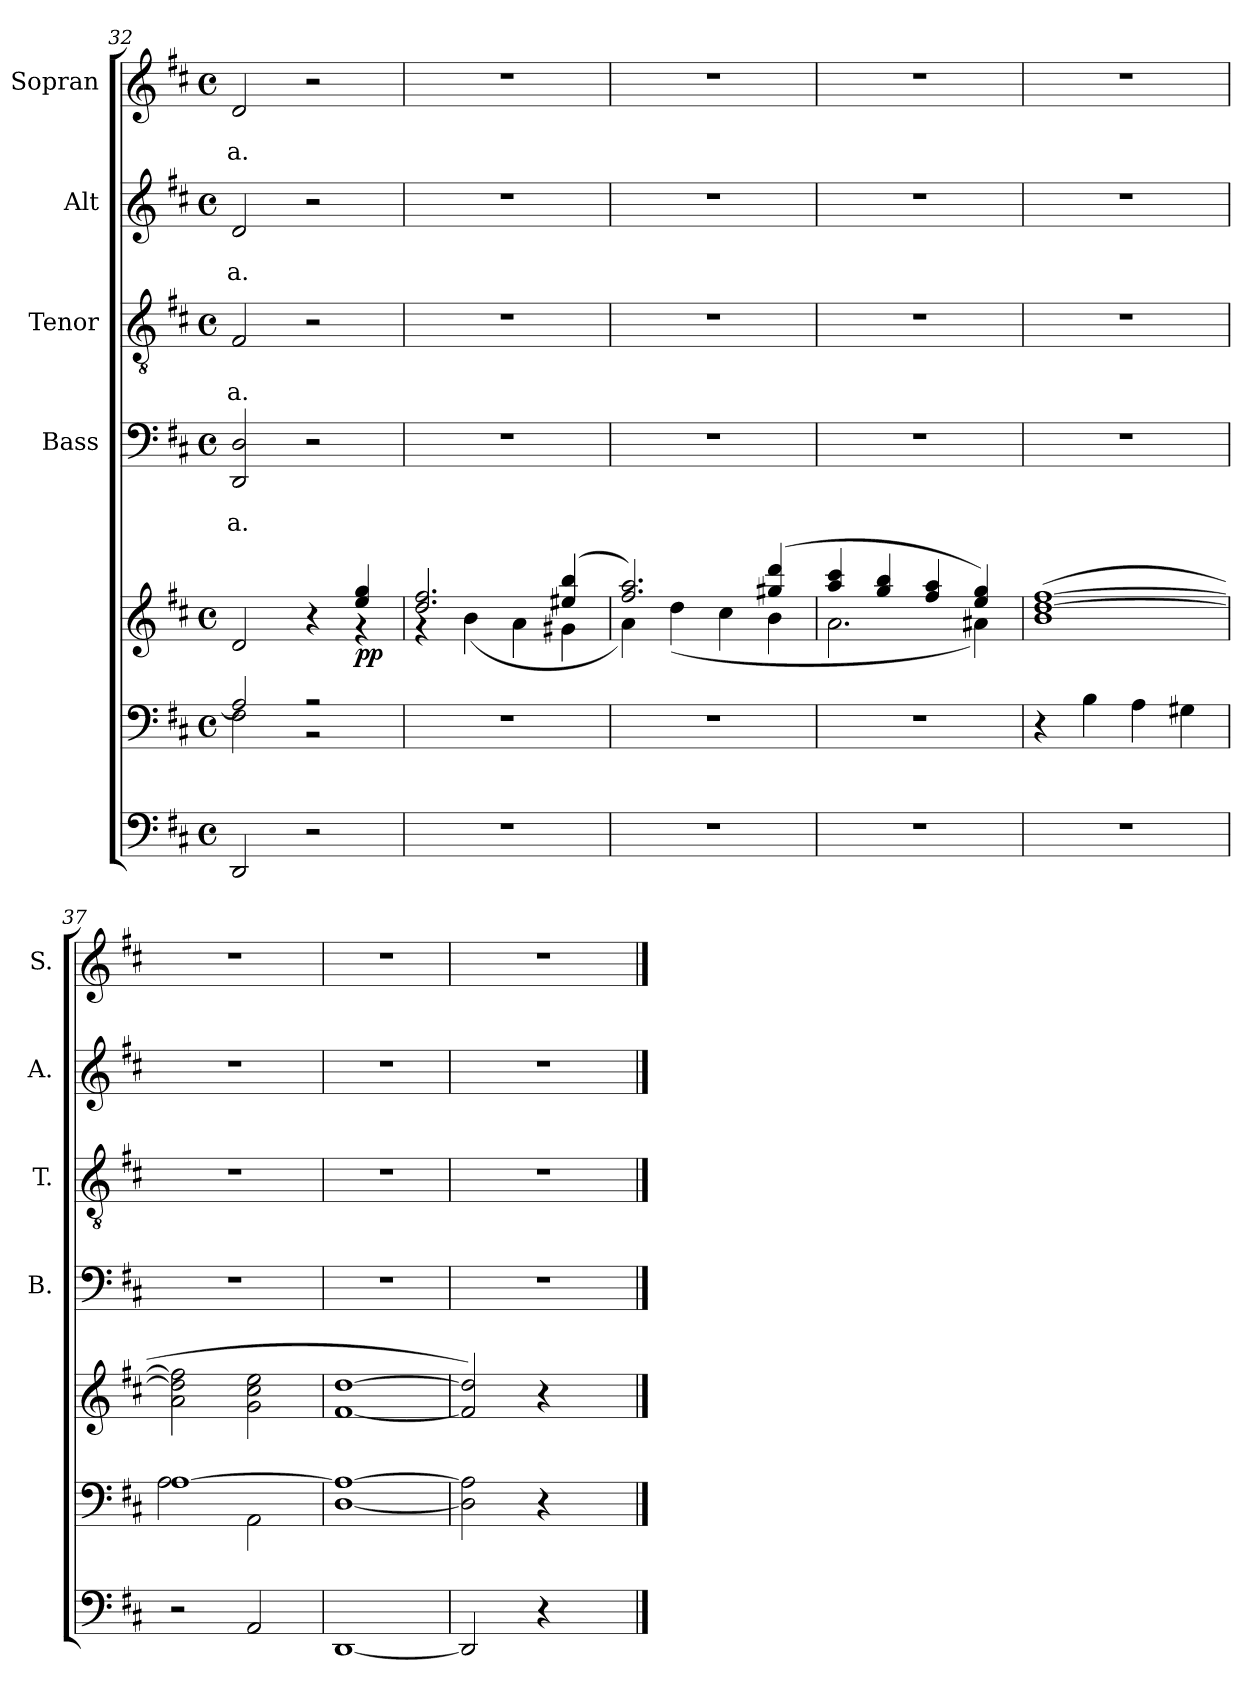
**kern	**kern	**kern	**dynam	**kern	**text	**text	**kern	**text	**text	**kern	**text	**text	**kern	**text	**text
*part5	*part5	*part5	*part5	*part4	*part4	*part4	*part3	*part3	*part3	*part2	*part2	*part2	*part1	*part1	*part1
*staff7	*staff6	*staff5	*staff5/6/7	*staff4	*staff4	*staff4	*staff3	*staff3	*staff3	*staff2	*staff2	*staff2	*staff1	*staff1	*staff1
*	*	*	*	*I"Bass	*	*	*I"Tenor	*	*	*I"Alt	*	*	*I"Sopran	*	*
*	*	*	*	*I'B.	*	*	*I'T.	*	*	*I'A.	*	*	*I'S.	*	*
*clefF4	*clefF4	*clefG2	*	*clefF4	*	*	*clefGv2	*	*	*clefG2	*	*	*clefG2	*	*
*k[f#c#]	*k[f#c#]	*k[f#c#]	*	*k[f#c#]	*	*	*k[f#c#]	*	*	*k[f#c#]	*	*	*k[f#c#]	*	*
*D:	*D:	*D:	*	*D:	*	*	*D:	*	*	*D:	*	*	*D:	*	*
*M4/4	*M4/4	*M4/4	*	*M4/4	*	*	*M4/4	*	*	*M4/4	*	*	*M4/4	*	*
*met(c)	*met(c)	*met(c)	*	*met(c)	*	*	*met(c)	*	*	*met(c)	*	*	*met(c)	*	*
=32	=32	=32	=32	=32	=32	=32	=32	=32	=32	=32	=32	=32	=32	=32	=32
*	*^	*^	*	*	*	*	*	*	*	*	*	*	*	*	*
!	!	!	!	!	!	!	!	!LO:LY:b	!	!	!LO:LY:b	!	!	!LO:LY:b	!	!	!LO:LY:b
2DD/	2A/]	2F#\	2d/	2.ryy	.	2DD/ 2D/	.	-a.	2F#/	.	-a.	2d/	.	-a.	2d/	.	-a.
2r	2r	2r	4r	.	.	2r	.	.	2r	.	.	2r	.	.	2r	.	.
!	!	!	!	!	!LO:DY:b	!	!	!	!	!	!	!	!	!	!	!	!
.	.	.	4ee/ 4gg/	4rg	pp	.	.	.	.	.	.	.	.	.	.	.	.
*	*v	*v	*	*	*	*	*	*	*	*	*	*	*	*	*	*	*
=33	=33	=33	=33	=33	=33	=33	=33	=33	=33	=33	=33	=33	=33	=33	=33	=33
1r	1r	2.dd/ 2.ff#/	4rf	.	1r	.	.	1r	.	.	1r	.	.	1r	.	.
.	.	.	(<4b\	.	.	.	.	.	.	.	.	.	.	.	.	.
.	.	.	4a\	.	.	.	.	.	.	.	.	.	.	.	.	.
.	.	(4ee#X/ 4bb/	4g#X\	.	.	.	.	.	.	.	.	.	.	.	.	.
=34	=34	=34	=34	=34	=34	=34	=34	=34	=34	=34	=34	=34	=34	=34	=34	=34
1r	1r	2.ff#/ 2.aa/)	4a\)	.	1r	.	.	1r	.	.	1r	.	.	1r	.	.
.	.	.	(<4dd\	.	.	.	.	.	.	.	.	.	.	.	.	.
.	.	.	4cc#\	.	.	.	.	.	.	.	.	.	.	.	.	.
.	.	(4gg#X/ 4ddd/	4b\	.	.	.	.	.	.	.	.	.	.	.	.	.
=35	=35	=35	=35	=35	=35	=35	=35	=35	=35	=35	=35	=35	=35	=35	=35	=35
1r	1r	4aa/ 4ccc#/	2.a\	.	1r	.	.	1r	.	.	1r	.	.	1r	.	.
.	.	4gg/ 4bb/	.	.	.	.	.	.	.	.	.	.	.	.	.	.
.	.	4ff#/ 4aa/	.	.	.	.	.	.	.	.	.	.	.	.	.	.
.	.	4ee/ 4gg/)	4a#X\)	.	.	.	.	.	.	.	.	.	.	.	.	.
*	*	*v	*v	*	*	*	*	*	*	*	*	*	*	*	*	*
=36	=36	=36	=36	=36	=36	=36	=36	=36	=36	=36	=36	=36	=36	=36	=36
1r	4r	(>1b [1dd [1ff#	.	1r	.	.	1r	.	.	1r	.	.	1r	.	.
.	4B\	.	.	.	.	.	.	.	.	.	.	.	.	.	.
.	4A\	.	.	.	.	.	.	.	.	.	.	.	.	.	.
.	4G#X\	.	.	.	.	.	.	.	.	.	.	.	.	.	.
=37	=37	=37	=37	=37	=37	=37	=37	=37	=37	=37	=37	=37	=37	=37	=37
*	*^	*	*	*	*	*	*	*	*	*	*	*	*	*	*
2r	[>1A	2A\	2a\ 2dd\] 2ff#\]	.	1r	.	.	1r	.	.	1r	.	.	1r	.	.
2AA/	.	2AA\	2g\ 2cc#\ 2ee\	.	.	.	.	.	.	.	.	.	.	.	.	.
*	*v	*v	*	*	*	*	*	*	*	*	*	*	*	*	*	*
=38	=38	=38	=38	=38	=38	=38	=38	=38	=38	=38	=38	=38	=38	=38	=38
[1DD	[1D 1A_	[1f# [1dd	.	1r	.	.	1r	.	.	1r	.	.	1r	.	.
=39	=39	=39	=39	=39	=39	=39	=39	=39	=39	=39	=39	=39	=39	=39	=39
2DD/]	2D\] 2A\]	2f#/] 2dd/])	.	1r	.	.	1r	.	.	1r	.	.	1r	.	.
4r	4r	4r	.	.	.	.	.	.	.	.	.	.	.	.	.
4ryy	4ryy	4ryy	.	.	.	.	.	.	.	.	.	.	.	.	.
==	==	==	==	==	==	==	==	==	==	==	==	==	==	==	==
*-	*-	*-	*-	*-	*-	*-	*-	*-	*-	*-	*-	*-	*-	*-	*-
